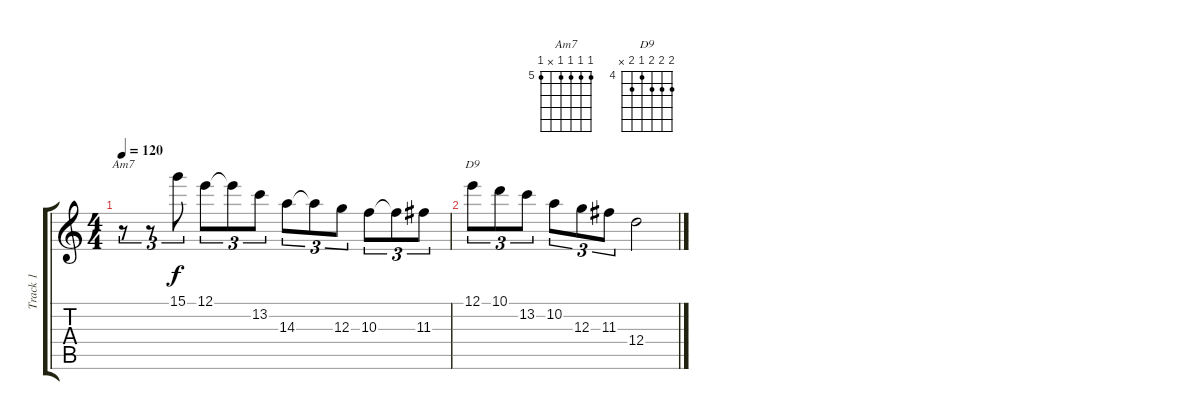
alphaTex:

\track ("Track 1" "Track 1") {instrument acousticguitarnylon}
\staff {score tabs}
\tuning (E4 B3 G3 D3 A2 E2) {hide}
\chord ("Am7" 5 5 5 5 x 5) {firstfret 5}
\chord ("D9" 5 5 5 4 5 x) {firstfret 4}
\ts (4 4)
\tempo 120
\clef g2
\ks c
r.8{tu (3 2) ch "Am7" dy f instrument acousticguitarnylon} r.8{tu (3 2)} 15.1.8{tu (3 2)} 12.1.8{tu (3 2)} 12.1{t}.8{tu (3 2)} 13.2.8{tu (3 2)} 14.3.8{tu (3 2)} 14.3{t}.8{tu (3 2)} 12.3.8{tu (3 2)} 10.3.8{tu (3 2)} 10.3{t}.8{tu (3 2)} 11.3.8{tu (3 2)} |
12.1.8{tu (3 2) ch "D9"} 10.1.8{tu (3 2)} 13.2.8{tu (3 2)} 10.2.8{tu (3 2)} 12.3.8{tu (3 2)} 11.3.8{tu (3 2)} 12.4.2
